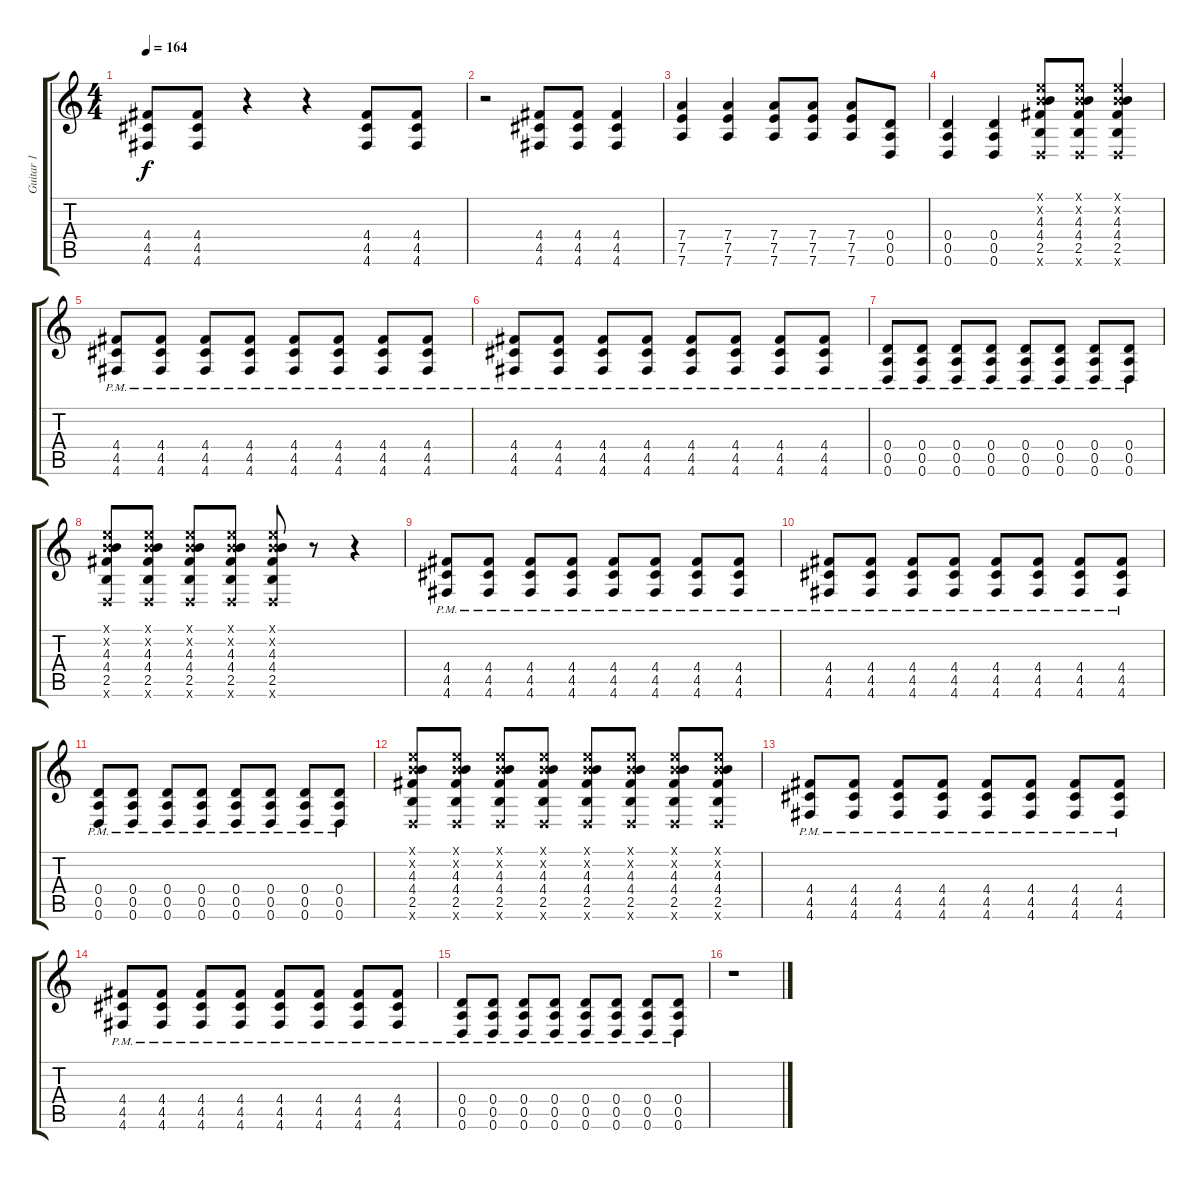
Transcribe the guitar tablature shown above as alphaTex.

\track ("Guitar 1" "Guitar 1") {instrument overdrivenguitar}
\staff {score tabs}
\tuning (E4 B3 G3 D3 A2 D2) {hide}
\ts (4 4)
\tempo 164
\clef g2
\ks c
(4.4 4.5 4.6).8{dy f} (4.4 4.5 4.6).8 r.4 r.4 (4.4 4.5 4.6).8 (4.4 4.5 4.6).8 |
r.2 (4.4 4.5 4.6).8 (4.4 4.5 4.6).8 (4.4 4.5 4.6).4 |
(7.4 7.5 7.6).4 (7.4 7.5 7.6).4 (7.4 7.5 7.6).8 (7.4 7.5 7.6).8 (7.4 7.5 7.6).8 (0.4 0.5 0.6).8 |
(0.4 0.5 0.6).4 (0.4 0.5 0.6).4 (0.1{x} 0.2{x} 4.3 4.4 2.5 0.6{x}).8 (0.1{x} 0.2{x} 4.3 4.4 2.5 0.6{x}).8 (0.1{x} 0.2{x} 4.3 4.4 2.5 0.6{x}).4 |
(4.4{pm} 4.5{pm} 4.6{pm}).8 (4.4{pm} 4.5{pm} 4.6{pm}).8 (4.4{pm} 4.5{pm} 4.6{pm}).8 (4.4{pm} 4.5{pm} 4.6{pm}).8 (4.4{pm} 4.5{pm} 4.6{pm}).8 (4.4{pm} 4.5{pm} 4.6{pm}).8 (4.4{pm} 4.5{pm} 4.6{pm}).8 (4.4{pm} 4.5{pm} 4.6{pm}).8 |
(4.4{pm} 4.5{pm} 4.6{pm}).8 (4.4{pm} 4.5{pm} 4.6{pm}).8 (4.4{pm} 4.5{pm} 4.6{pm}).8 (4.4{pm} 4.5{pm} 4.6{pm}).8 (4.4{pm} 4.5{pm} 4.6{pm}).8 (4.4{pm} 4.5{pm} 4.6{pm}).8 (4.4{pm} 4.5{pm} 4.6{pm}).8 (4.4{pm} 4.5{pm} 4.6{pm}).8 |
(0.4{pm} 0.5{pm} 0.6{pm}).8 (0.4{pm} 0.5{pm} 0.6{pm}).8 (0.4{pm} 0.5{pm} 0.6{pm}).8 (0.4{pm} 0.5{pm} 0.6{pm}).8 (0.4{pm} 0.5{pm} 0.6{pm}).8 (0.4{pm} 0.5{pm} 0.6{pm}).8 (0.4{pm} 0.5{pm} 0.6{pm}).8 (0.4{pm} 0.5{pm} 0.6{pm}).8 |
(0.1{x} 0.2{x} 4.3 4.4 2.5 0.6{x}).8 (0.1{x} 0.2{x} 4.3 4.4 2.5 0.6{x}).8 (0.1{x} 0.2{x} 4.3 4.4 2.5 0.6{x}).8 (0.1{x} 0.2{x} 4.3 4.4 2.5 0.6{x}).8 (0.1{x} 0.2{x} 4.3 4.4 2.5 0.6{x}).8 r.8 r.4 |
(4.4{pm} 4.5{pm} 4.6{pm}).8 (4.4{pm} 4.5{pm} 4.6{pm}).8 (4.4{pm} 4.5{pm} 4.6{pm}).8 (4.4{pm} 4.5{pm} 4.6{pm}).8 (4.4{pm} 4.5{pm} 4.6{pm}).8 (4.4{pm} 4.5{pm} 4.6{pm}).8 (4.4{pm} 4.5{pm} 4.6{pm}).8 (4.4{pm} 4.5{pm} 4.6{pm}).8 |
(4.4{pm} 4.5{pm} 4.6{pm}).8 (4.4{pm} 4.5{pm} 4.6{pm}).8 (4.4{pm} 4.5{pm} 4.6{pm}).8 (4.4{pm} 4.5{pm} 4.6{pm}).8 (4.4{pm} 4.5{pm} 4.6{pm}).8 (4.4{pm} 4.5{pm} 4.6{pm}).8 (4.4{pm} 4.5{pm} 4.6{pm}).8 (4.4{pm} 4.5{pm} 4.6{pm}).8 |
(0.4{pm} 0.5{pm} 0.6{pm}).8 (0.4{pm} 0.5{pm} 0.6{pm}).8 (0.4{pm} 0.5{pm} 0.6{pm}).8 (0.4{pm} 0.5{pm} 0.6{pm}).8 (0.4{pm} 0.5{pm} 0.6{pm}).8 (0.4{pm} 0.5{pm} 0.6{pm}).8 (0.4{pm} 0.5{pm} 0.6{pm}).8 (0.4{pm} 0.5{pm} 0.6{pm}).8 |
(0.1{x} 0.2{x} 4.3 4.4 2.5 0.6{x}).8 (0.1{x} 0.2{x} 4.3 4.4 2.5 0.6{x}).8 (0.1{x} 0.2{x} 4.3 4.4 2.5 0.6{x}).8 (0.1{x} 0.2{x} 4.3 4.4 2.5 0.6{x}).8 (0.1{x} 0.2{x} 4.3 4.4 2.5 0.6{x}).8 (0.1{x} 0.2{x} 4.3 4.4 2.5 0.6{x}).8 (0.1{x} 0.2{x} 4.3 4.4 2.5 0.6{x}).8 (0.1{x} 0.2{x} 4.3 4.4 2.5 0.6{x}).8 |
(4.4{pm} 4.5{pm} 4.6{pm}).8 (4.4{pm} 4.5{pm} 4.6{pm}).8 (4.4{pm} 4.5{pm} 4.6{pm}).8 (4.4{pm} 4.5{pm} 4.6{pm}).8 (4.4{pm} 4.5{pm} 4.6{pm}).8 (4.4{pm} 4.5{pm} 4.6{pm}).8 (4.4{pm} 4.5{pm} 4.6{pm}).8 (4.4{pm} 4.5{pm} 4.6{pm}).8 |
(4.4{pm} 4.5{pm} 4.6{pm}).8 (4.4{pm} 4.5{pm} 4.6{pm}).8 (4.4{pm} 4.5{pm} 4.6{pm}).8 (4.4{pm} 4.5{pm} 4.6{pm}).8 (4.4{pm} 4.5{pm} 4.6{pm}).8 (4.4{pm} 4.5{pm} 4.6{pm}).8 (4.4{pm} 4.5{pm} 4.6{pm}).8 (4.4{pm} 4.5{pm} 4.6{pm}).8 |
(0.4{pm} 0.5{pm} 0.6{pm}).8 (0.4{pm} 0.5{pm} 0.6{pm}).8 (0.4{pm} 0.5{pm} 0.6{pm}).8 (0.4{pm} 0.5{pm} 0.6{pm}).8 (0.4{pm} 0.5{pm} 0.6{pm}).8 (0.4{pm} 0.5{pm} 0.6{pm}).8 (0.4{pm} 0.5{pm} 0.6{pm}).8 (0.4{pm} 0.5{pm} 0.6{pm}).8 |
r.1
